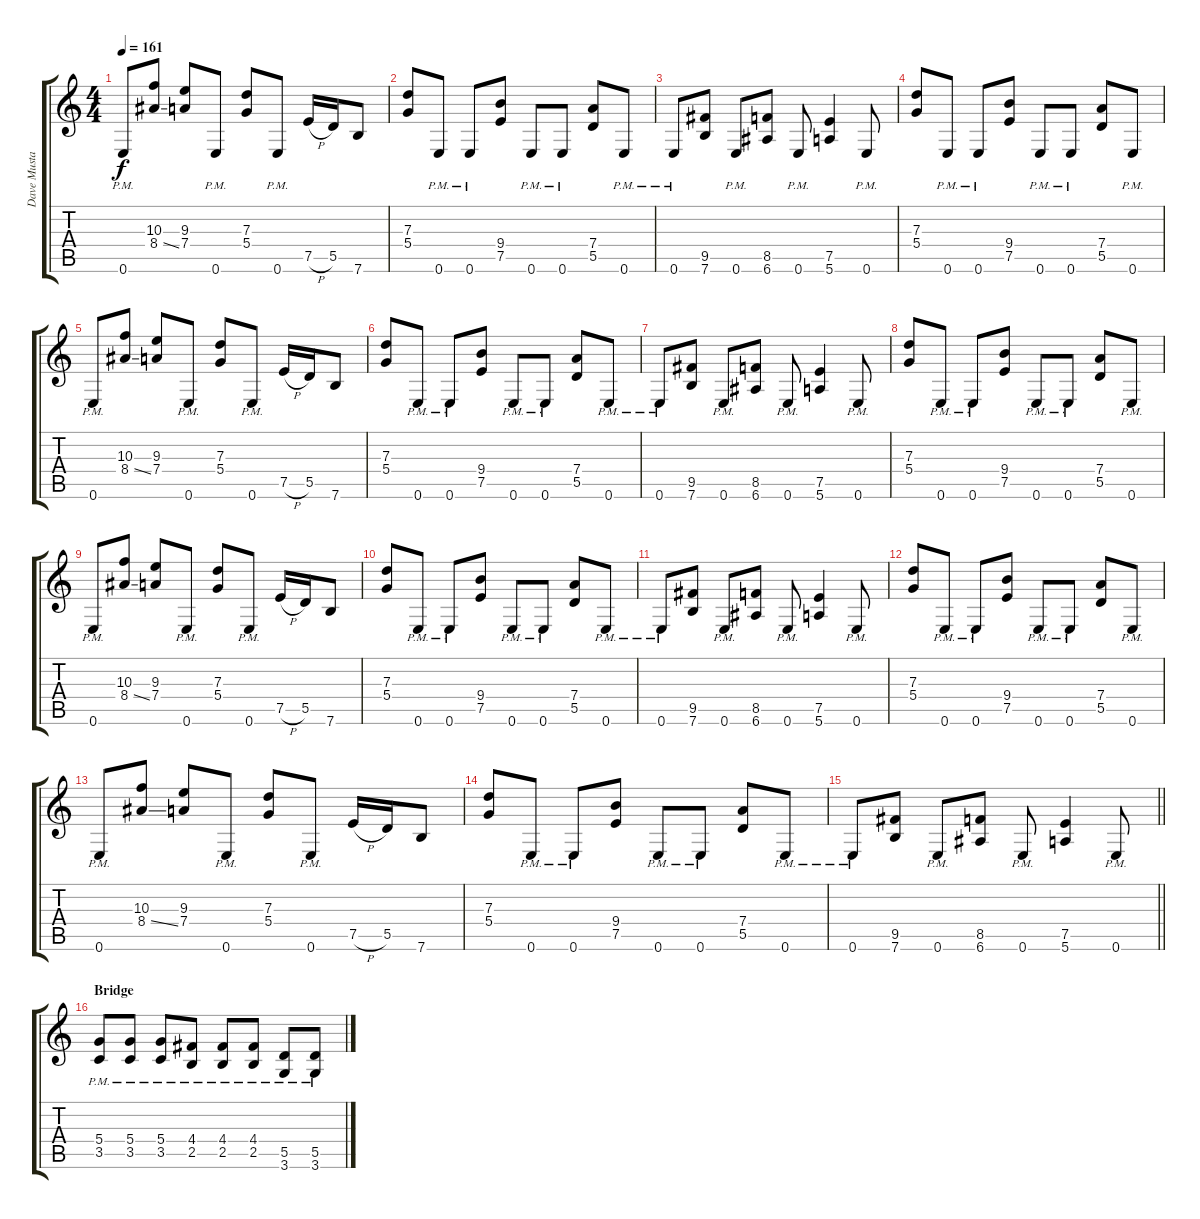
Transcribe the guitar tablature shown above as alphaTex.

\track ("Dave Mustaine" "Dave Musta") {instrument distortionguitar}
\staff {score tabs}
\tuning (E4 B3 G3 D3 A2 E2) {hide}
\ts (4 4)
\tempo 161
\clef g2
\ks c
0.6{pm}.8{dy f} (10.3 8.4{ss}).8 (9.3 7.4).8 0.6{pm}.8 (7.3 5.4).8 0.6{pm}.8 7.5{h}.16 5.5.16 7.6.8 |
(7.3 5.4).8 0.6{pm}.8 0.6{pm}.8 (9.4 7.5).8 0.6{pm}.8 0.6{pm}.8 (7.4 5.5).8 0.6{pm}.8 |
0.6{pm}.8 (9.5 7.6).8 0.6{pm}.8 (8.5 6.6).8 0.6{pm}.8 (7.5 5.6).4 0.6{pm}.8 |
(7.3 5.4).8 0.6{pm}.8 0.6{pm}.8 (9.4 7.5).8 0.6{pm}.8 0.6{pm}.8 (7.4 5.5).8 0.6{pm}.8 |
0.6{pm}.8 (10.3 8.4{ss}).8 (9.3 7.4).8 0.6{pm}.8 (7.3 5.4).8 0.6{pm}.8 7.5{h}.16 5.5.16 7.6.8 |
(7.3 5.4).8 0.6{pm}.8 0.6{pm}.8 (9.4 7.5).8 0.6{pm}.8 0.6{pm}.8 (7.4 5.5).8 0.6{pm}.8 |
0.6{pm}.8 (9.5 7.6).8 0.6{pm}.8 (8.5 6.6).8 0.6{pm}.8 (7.5 5.6).4 0.6{pm}.8 |
(7.3 5.4).8 0.6{pm}.8 0.6{pm}.8 (9.4 7.5).8 0.6{pm}.8 0.6{pm}.8 (7.4 5.5).8 0.6{pm}.8 |
0.6{pm}.8 (10.3 8.4{ss}).8 (9.3 7.4).8 0.6{pm}.8 (7.3 5.4).8 0.6{pm}.8 7.5{h}.16 5.5.16 7.6.8 |
(7.3 5.4).8 0.6{pm}.8 0.6{pm}.8 (9.4 7.5).8 0.6{pm}.8 0.6{pm}.8 (7.4 5.5).8 0.6{pm}.8 |
0.6{pm}.8 (9.5 7.6).8 0.6{pm}.8 (8.5 6.6).8 0.6{pm}.8 (7.5 5.6).4 0.6{pm}.8 |
(7.3 5.4).8 0.6{pm}.8 0.6{pm}.8 (9.4 7.5).8 0.6{pm}.8 0.6{pm}.8 (7.4 5.5).8 0.6{pm}.8 |
0.6{pm}.8 (10.3 8.4{ss}).8 (9.3 7.4).8 0.6{pm}.8 (7.3 5.4).8 0.6{pm}.8 7.5{h}.16 5.5.16 7.6.8 |
(7.3 5.4).8 0.6{pm}.8 0.6{pm}.8 (9.4 7.5).8 0.6{pm}.8 0.6{pm}.8 (7.4 5.5).8 0.6{pm}.8 |
\barLineRight lightlight
0.6{pm}.8 (9.5 7.6).8 0.6{pm}.8 (8.5 6.6).8 0.6{pm}.8 (7.5 5.6).4 0.6{pm}.8 |
\section ("" "Bridge")
(5.4{pm} 3.5{pm}).8 (5.4{pm} 3.5{pm}).8 (5.4{pm} 3.5{pm}).8 (4.4{pm} 2.5{pm}).8 (4.4{pm} 2.5{pm}).8 (4.4{pm} 2.5{pm}).8 (5.5{pm} 3.6{pm}).8 (5.5{pm} 3.6{pm}).8
